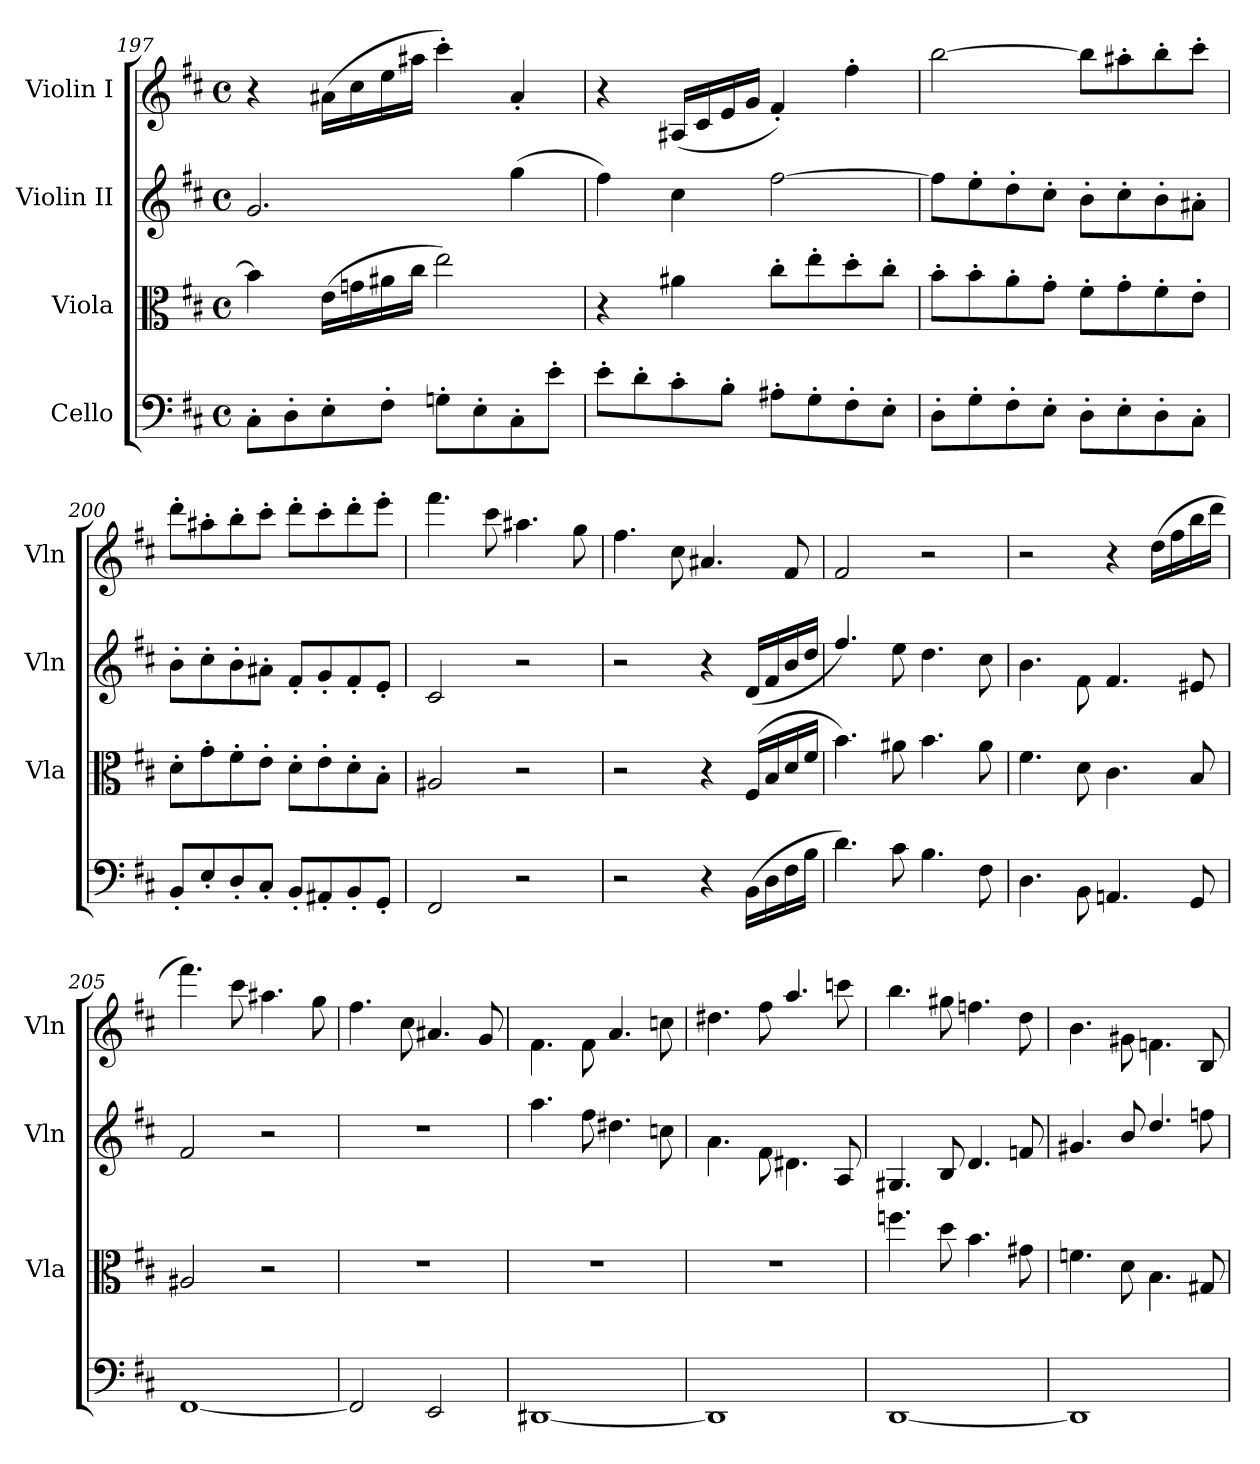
**kern	**kern	**kern	**kern
*part4	*part3	*part2	*part1
*staff4	*staff3	*staff2	*staff1
*I"Cello	*I"Viola	*I"Violin II	*I"Violin I
*	*I'Vla	*I'Vln	*I'Vln
*clefF4	*clefC3	*clefG2	*clefG2
*k[f#c#]	*k[f#c#]	*k[f#c#]	*k[f#c#]
*M4/4	*M4/4	*M4/4	*M4/4
*met(c)	*met(c)	*met(c)	*met(c)
=197	=197	=197	=197
8C#'\L	4b\]	2.g/	4r
8D'\	.	.	.
8E'\	(>16e\LL	.	(>16a#X\LL
.	16gn\	.	16cc#\
8F#'\J	16a#X\	.	16ee\
.	16cc#\JJ	.	16aa#X\JJ
8Gn'\L	2ee\)	.	4ccc#'\)
8E'\	.	.	.
8C#'\	.	(>4gg\	4a#'/
8e'\J	.	.	.
=198	=198	=198	=198
8e'\L	4r	4ff#\)	4r
8d'\	.	.	.
8c#'\	4a#X\	4cc#\	(<16A#X/LL
.	.	.	16c#/
8B'\J	.	.	16e/
.	.	.	16g/JJ
8A#X'\L	8cc#'\L	[2ff#\	4f#'/)
8G'\	8ee'\	.	.
8F#'\	8dd'\	.	4ff#'\
8E'\J	8cc#'\J	.	.
=199	=199	=199	=199
8D'\L	8b'\L	8ff#\L]	[2bb\
8G'\	8b'\	8ee'\	.
8F#'\	8a'\	8dd'\	.
8E'\J	8g'\J	8cc#'\J	.
8D'\L	8f#'\L	8b'\L	8bb\L]
8E'\	8g'\	8cc#'\	8aa#X'\
8D'\	8f#'\	8b'\	8bb'\
8C#'\J	8e'\J	8a#X'\J	8ccc#'\J
=200	=200	=200	=200
8BB'/L	8d'\L	8b'\L	8ddd'\L
8E'/	8g'\	8cc#'\	8aa#X'\
8D'/	8f#'\	8b'\	8bb'\
8C#'/J	8e'\J	8a#X'\J	8ccc#'\J
8BB'/L	8d'\L	8f#'/L	8ddd'\L
8AA#X'/	8e'\	8g'/	8ccc#'\
8BB'/	8d'\	8f#'/	8ddd'\
8GG'/J	8B'\J	8e'/J	8eee'\J
!!LO:LB:g=z
=201	=201	=201	=201
2FF#/	2A#X/	2c#/	4.fff#\
.	.	.	8ccc#\
2r	2r	2r	4.aa#X\
.	.	.	8gg\
=202	=202	=202	=202
2r	2r	2r	4.ff#\
.	.	.	8cc#\
4r	4r	4r	4.a#X/
(>16BB\LL	(<16F#/LL	(<16d/LL	.
16D\	16B/	16f#/	.
16F#\	16d/	16b/	8f#/
16B\JJ	16f#/JJ	16dd/JJ	.
=203	=203	=203	=203
4.d\)	4.b\)	4.ff#/)	2f#/
8c#\	8a#X\	8ee\	.
4.B\	4.b\	4.dd\	2r
8F#\	8a#\	8cc#\	.
=204	=204	=204	=204
4.D\	4.f#\	4.b\	2r
8BB\	8d\	8f#\	.
4.AAn/	4.c#\	4.f#/	4r
.	.	.	(>16dd\LL
.	.	.	16ff#\
8GG/	8B/	8e#X/	16bb\
.	.	.	16ddd\JJ
=205	=205	=205	=205
[1FF#	2A#X/	2f#/	4.fff#\)
.	.	.	8ccc#\
.	2r	2r	4.aa#X\
.	.	.	8gg\
=206	=206	=206	=206
2FF#/]	1r	1r	4.ff#\
.	.	.	8cc#\
2EE/	.	.	4.a#X/
.	.	.	8g/
=207	=207	=207	=207
[1DD#X	1r	4.aa\	4.f#\
.	.	8ff#\	8f#\
.	.	4.dd#X\	4.a/
.	.	8ccn\	8ccn\
=208	=208	=208	=208
1DD#]	1r	4.a\	4.dd#X\
.	.	8f#\	8ff#\
.	.	4.d#X\	4.aa/
.	.	8A/	8cccn\
=209	=209	=209	=209
[1DD	4.ffn\	4.G#X/	4.bb\
.	8dd\	8B/	8gg#X\
.	4.b\	4.d/	4.ffn\
.	8g#X\	8fn/	8dd\
=210	=210	=210	=210
1DD]	4.fn\	4.g#X/	4.b\
.	8d\	8b/	8g#X\
.	4.B\	4.dd/	4.fn\
.	8G#X/	8ffn\	8B/
=	=	=	=
*-	*-	*-	*-
